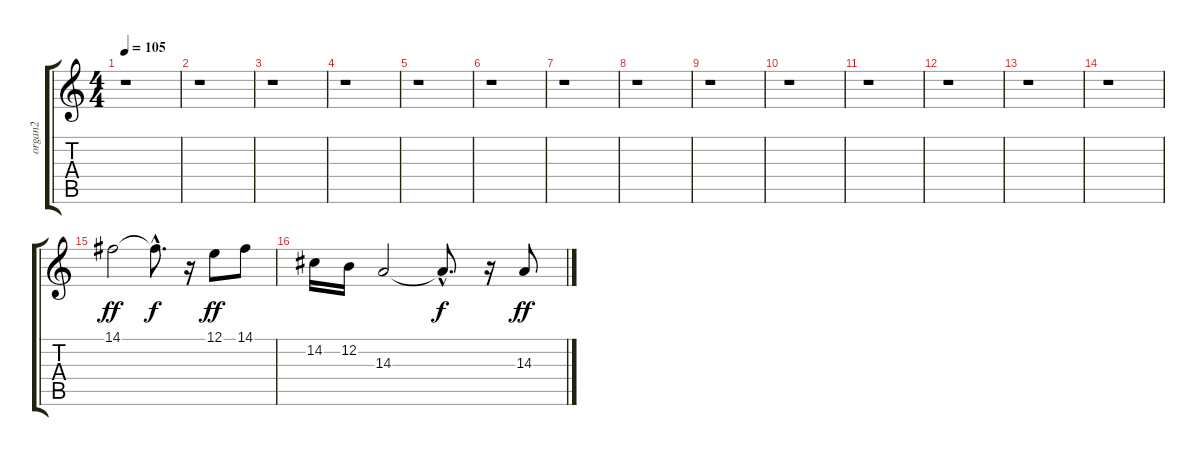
\track ("organ2" "organ2") {instrument drawbarorgan}
\staff {score tabs}
\tuning (E4 B3 G3 D3 A2 E2) {hide}
\ts (4 4)
\tempo 105
\clef g2
\ks c
r.1{dy ff} |
r.1 |
r.1 |
r.1 |
r.1 |
r.1 |
r.1 |
r.1 |
r.1 |
r.1 |
r.1 |
r.1 |
r.1 |
r.1 |
14.1.2 14.1{hac t}.8{d dy f} r.16 12.1.8{dy ff} 14.1.8 |
14.2.16 12.2.16 14.3.2 14.3{hac t}.8{d dy f} r.16 14.3.8{dy ff}
